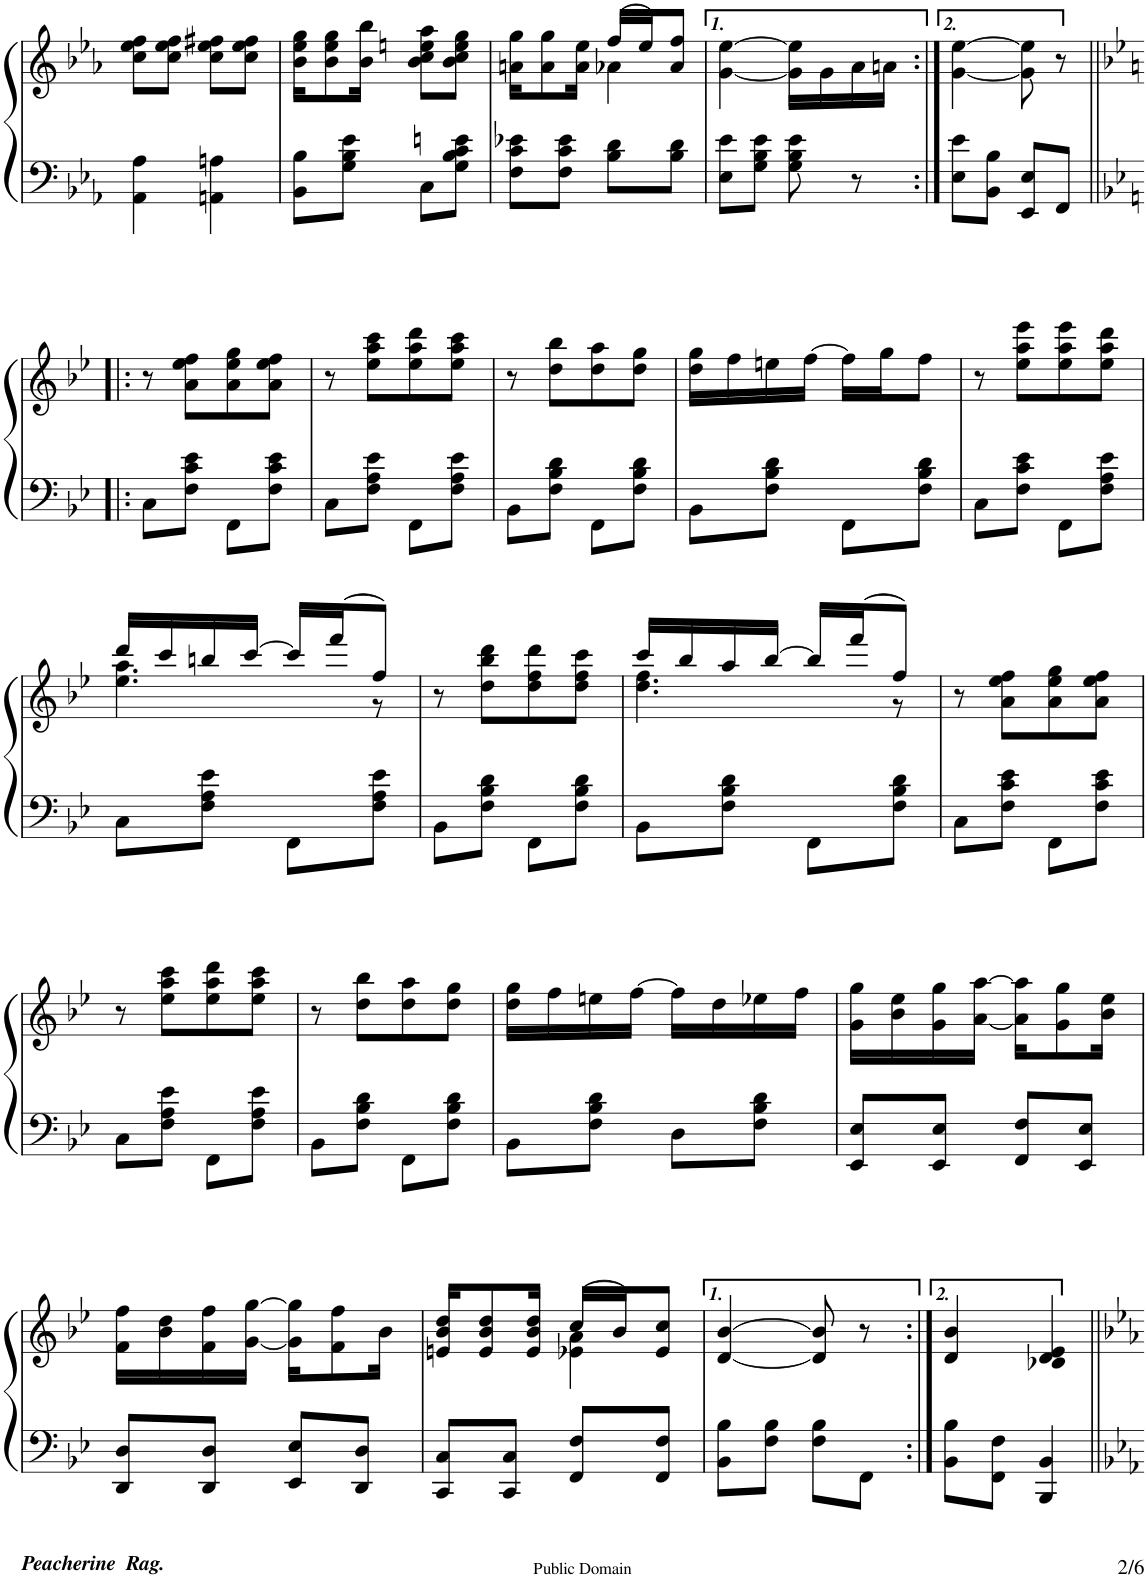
**kern	**kern
*part1	*part1
*staff2	*staff1
*I"Piano	*
*I'Pno.	*
!!LO:PB:g=z
*clefF4	*clefG2
*k[b-e-a-]	*k[b-e-a-]
*E-:	*E-:
*M2/4	*M2/4
=17	=17
4AA-\ 4A-\	8cc\ 8ee-\ 8ff\L
.	8cc\ 8ee-\ 8ff\J
4AAn\ 4An\	8cc\ 8ee-\ 8ff#X\L
.	8cc\ 8ee-\ 8ff#\J
=18	=18
8BB-\ 8B-\L	16b-\ 16ee-\ 16gg\KL
.	8b-\ 8ee-\ 8gg\
8G\ 8B-\ 8e-\J	.
.	16b-\ 16bb-\Jk
8C\L	8b-\ 8cc\ 8een\ 8aa-\L
8G\ 8B-\ 8c\ 8en\J	8b-\ 8cc\ 8ee\ 8gg\J
=19	=19
*	*^
8F\ 8c\ 8e-X\L	16an\ 16gg\KL	4ryy
.	8a\ 8gg\	.
8F\ 8c\ 8e-\J	.	.
.	16a\ 16ee-\Jk	.
8B-\ 8d\L	(16ff/LL	4a-X\
.	16ee-/J)	.
8B-\ 8d\J	8a-/ 8ff/J	.
*	*v	*v
=20	=20
8E-\ 8e-\L	[4g\ [4ee-\
8G\ 8B-\ 8e-\J	.
8G\ 8B-\ 8e-\	16g\] 16ee-\]LL
.	16g\
8r	16a-\
.	16an\JJ
=21:|!	=21:|!
8E-\ 8e-\L	[4g\ [4ee-\
8BB-\ 8B-\J	.
8EE-/ 8E-/L	8g\] 8ee-\]
8FF/J	8r
!!LO:LB:g=z
=22!|:	=22!|:
*k[b-e-]	*k[b-e-]
*B-:	*B-:
8C\L	8r
8F\ 8c\ 8e-\J	8a\ 8ee-\ 8ff\L
8FF\L	8a\ 8ee-\ 8gg\
8F\ 8c\ 8e-\J	8a\ 8ee-\ 8ff\J
=23	=23
8C\L	8r
8F\ 8A\ 8e-\J	8ee-\ 8aa\ 8ccc\L
8FF\L	8ee-\ 8aa\ 8ddd\
8F\ 8A\ 8e-\J	8ee-\ 8aa\ 8ccc\J
=24	=24
8BB-\L	8r
8F\ 8B-\ 8d\J	8dd\ 8bb-\L
8FF\L	8dd\ 8aa\
8F\ 8B-\ 8d\J	8dd\ 8gg\J
=25	=25
8BB-\L	16dd\ 16gg\LL
.	16ff\
8F\ 8B-\ 8d\J	16een\
.	[16ff\JJ
8FF\L	16ff\LL]
.	16gg\J
8F\ 8B-\ 8d\J	8ff\J
=26	=26
8C\L	8r
8F\ 8c\ 8e-\J	8ee-\ 8aa\ 8eee-\L
8FF\L	8ee-\ 8aa\ 8eee-\
8F\ 8A\ 8e-\J	8ee-\ 8aa\ 8ddd\J
!!LO:LB:g=z
=27	=27
*	*^
8C\L	16ddd/LL	4.ee-\ 4.aa\
.	16ccc/	.
8F\ 8A\ 8e-\J	16bbn/	.
.	[16ccc/JJ	.
8FF\L	16ccc/LL]	.
.	(16fff/J	.
8F\ 8A\ 8e-\J	8ff/J)	8r
*	*v	*v
=28	=28
8BB-\L	8r
8F\ 8B-\ 8d\J	8dd\ 8bb-\ 8ddd\L
8FF\L	8dd\ 8ff\ 8ddd\
8F\ 8B-\ 8d\J	8dd\ 8ff\ 8ccc\J
=29	=29
*	*^
8BB-\L	16ccc/LL	4.dd\ 4.ff\
.	16bb-/	.
8F\ 8B-\ 8d\J	16aa/	.
.	[16bb-/JJ	.
8FF\L	16bb-/LL]	.
.	(16fff/J	.
8F\ 8B-\ 8d\J	8ff/J)	8r
*	*v	*v
=30	=30
8C\L	8r
8F\ 8c\ 8e-\J	8a\ 8ee-\ 8ff\L
8FF\L	8a\ 8ee-\ 8gg\
8F\ 8c\ 8e-\J	8a\ 8ee-\ 8ff\J
!!LO:LB:g=z
=31	=31
8C\L	8r
8F\ 8A\ 8e-\J	8ee-\ 8aa\ 8ccc\L
8FF\L	8ee-\ 8aa\ 8ddd\
8F\ 8A\ 8e-\J	8ee-\ 8aa\ 8ccc\J
=32	=32
8BB-\L	8r
8F\ 8B-\ 8d\J	8dd\ 8bb-\L
8FF\L	8dd\ 8aa\
8F\ 8B-\ 8d\J	8dd\ 8gg\J
=33	=33
8BB-\L	16dd\ 16gg\LL
.	16ff\
8F\ 8B-\ 8d\J	16een\
.	[16ff\JJ
8D\L	16ff\LL]
.	16dd\
8F\ 8B-\ 8d\J	16ee-X\
.	16ff\JJ
=34	=34
8EE-/ 8E-/L	16g\ 16gg\LL
.	16b-\ 16ee-\
8EE-/ 8E-/J	16g\ 16gg\
.	[16a\ [16aa\JJ
8FF/ 8F/L	16a\] 16aa\]KL
.	8g\ 8gg\
8EE-/ 8E-/J	.
.	16b-\ 16ee-\Jk
!!LO:LB:g=z
=35	=35
8DD/ 8D/L	16f\ 16ff\LL
.	16b-\ 16dd\
8DD/ 8D/J	16f\ 16ff\
.	[16g\ [16gg\JJ
8EE-/ 8E-/L	16g\] 16gg\]KL
.	8f\ 8ff\
8DD/ 8D/J	.
.	16b-\Jk
=36	=36
*	*^
8CC/ 8C/L	16en/ 16b-/ 16dd/KL	4ryy
.	8e/ 8b-/ 8dd/	.
8CC/ 8C/J	.	.
.	16e/ 16b-/ 16dd/Jk	.
8FF/ 8F/L	(16cc/LL	4e-X\ 4a\
.	16b-/J)	.
8FF/ 8F/J	8e-/ 8cc/J	.
*	*v	*v
=37	=37
8BB-\ 8B-\L	[4d/ [4b-/
8F\ 8B-\J	.
8F\ 8B-\L	8d/] 8b-/]
8FF\J	8r
=38:|!	=38:|!
8BB-\ 8B-\L	4d/ 4b-/
8FF\ 8F\J	.
4BBB-/ 4BB-/	4d/ 4a-X/ 4b-/
=||	=||
*-	*-
